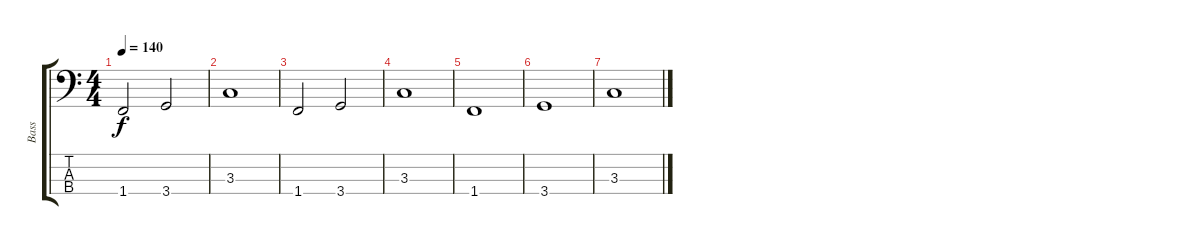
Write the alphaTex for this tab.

\track ("Bass" "Bass") {instrument electricbassfinger}
\staff {score tabs}
\tuning (G2 D2 A1 E1) {hide}
\ts (4 4)
\tempo 140
\clef f4
\ks c
1.4.2{dy f} 3.4.2 |
3.3.1 |
1.4.2 3.4.2 |
3.3.1 |
1.4.1 |
3.4.1 |
3.3.1
